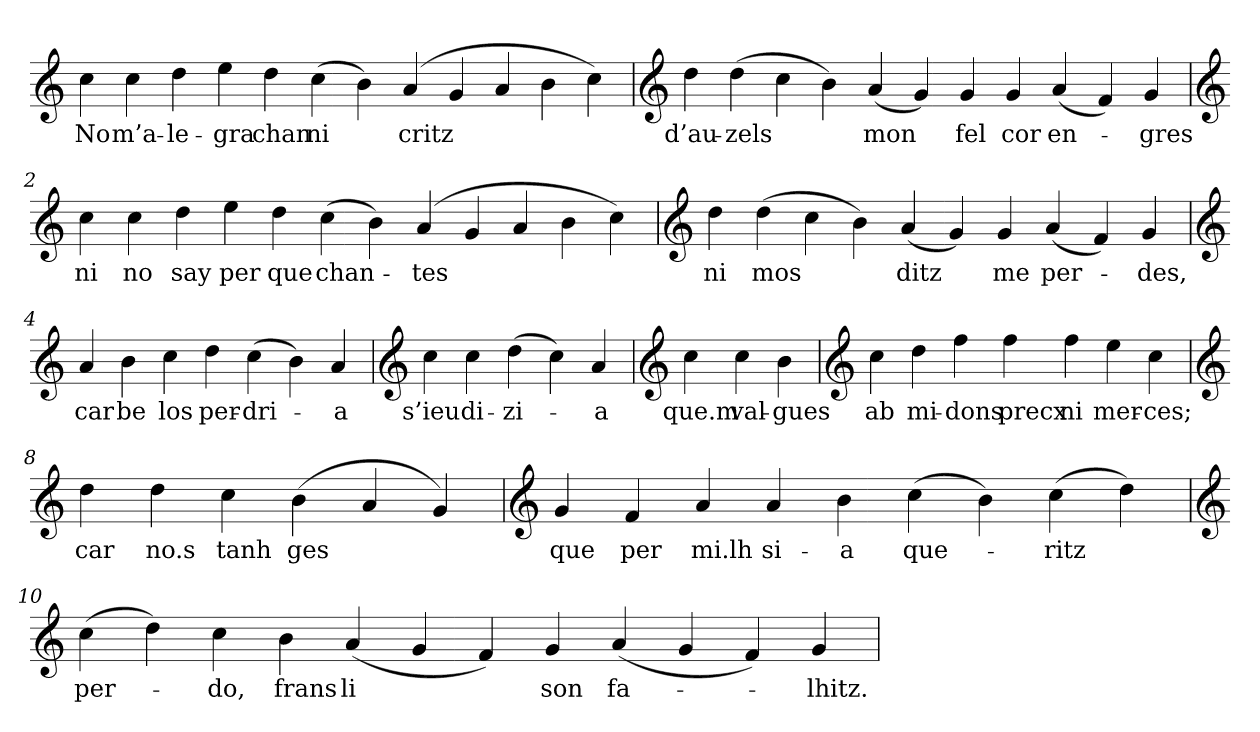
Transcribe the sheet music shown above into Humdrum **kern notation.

**kern	**text
*part1	*part1
*staff1	*staff1
*clefG2	*
=	=
4cc	No
4cc	m’a-
4dd	-le-
4ee	-gra
4dd	chan
(4cc	ni
4b)	.
(4a	critz
4g	.
4a	.
4b	.
4cc)	.
=1	=1
*clefG2	*
4dd	d’au-
(4dd	-zels
4cc	.
4b)	.
(4a	mon
4g)	.
4g	fel
4g	cor
(4a	en-
4f)	.
4g	-gres
=2	=2
*clefG2	*
4cc	ni
4cc	no
4dd	say
4ee	per
4dd	que
(4cc	chan-
4b)	.
(4a	-tes
4g	.
4a	.
4b	.
4cc)	.
=3	=3
*clefG2	*
4dd	ni
(4dd	mos
4cc	.
4b)	.
(4a	ditz
4g)	.
4g	me
(4a	per-
4f)	.
4g	-des,
=4	=4
*clefG2	*
4a	car
4b	be
4cc	los
4dd	per-
(4cc	-dri-
4b)	.
4a	-a
=5	=5
*clefG2	*
4cc	s’ieu
4cc	di-
(4dd	-zi-
4cc)	.
4a	-a
=6	=6
*clefG2	*
4cc	que.m
4cc	val-
4b	-gues
=7	=7
*clefG2	*
4cc	ab
4dd	mi-
4ff	-dons
4ff	precx
4ff	ni
4ee	mer-
4cc	-ces;
=8	=8
*clefG2	*
4dd	car
4dd	no.s
4cc	tanh
(4b	ges
4a	.
4g)	.
=9	=9
*clefG2	*
4g	que
4f	per
4a	mi.lh
4a	si-
4b	-a
(4cc	que-
4b)	.
(4cc	-ritz
4dd)	.
=10	=10
*clefG2	*
(4cc	per-
4dd)	.
4cc	-do,
4b	frans
(4a	li
4g	.
4f)	.
4g	son
(4a	fa-
4g	.
4f)	.
4g	-lhitz.
=	=
*-	*-
